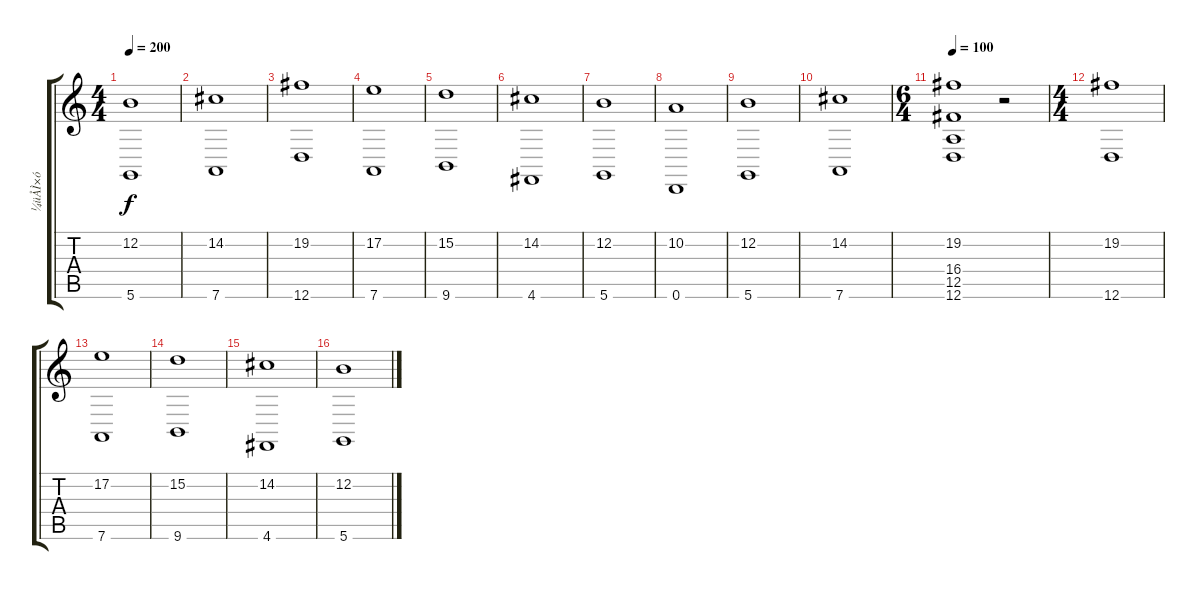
\track ("¼üÅÌ×ó" "¼üÅÌ×ó") {instrument stringensemble2}
\staff {score tabs}
\tuning (E4 B3 G3 D3 A2 D2) {hide}
\ts (4 4)
\tempo 200
\clef g2
\ks c
(12.2 5.6).1{dy f} |
(14.2 7.6).1 |
(19.2 12.6).1 |
(17.2 7.6).1 |
(15.2 9.6).1 |
(14.2 4.6).1 |
(12.2 5.6).1 |
(10.2 0.6).1 |
(12.2 5.6).1 |
(14.2 7.6).1 |
\ts (6 4)
\tempo 100
(19.2 16.4 12.5 12.6).1 r.2 |
\ts (4 4)
(19.2 12.6).1 |
(17.2 7.6).1 |
(15.2 9.6).1 |
(14.2 4.6).1 |
(12.2 5.6).1
